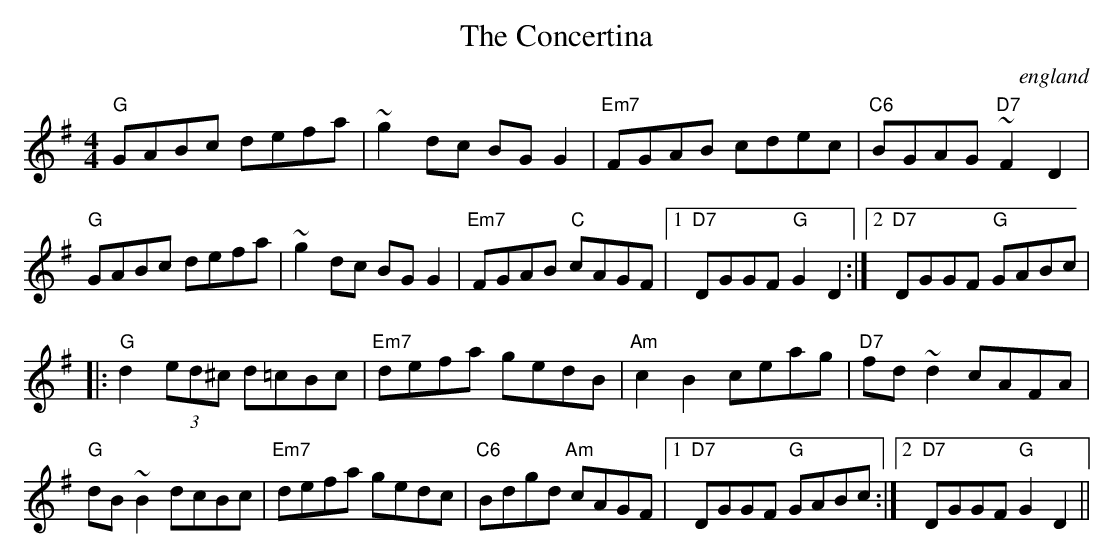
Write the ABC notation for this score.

X:1
T:Concertina, The
O:england
M:4/4
L:1/8
K:G
"G"GABc defa|~g2 dc BG G2|"Em7"FGAB cdec|"C6"BGAG "D7"~F2 D2|
"G"GABc defa|~g2 dc BG G2|"Em7"FGAB "C"cAGF|1 "D7"DGGF "G"G2 D2:|2 "D7"DGGF "G"GABc|
|:"G"d2 (3ed^c d=cBc|"Em7"defa gedB|"Am"c2 B2 ceag|"D7"fd ~d2 cAFA|
"G"dB ~B2 dcBc|"Em7"defa gedc|"C6"Bdgd "Am"cAGF|1 "D7"DGGF "G"GABc:|2 "D7"DGGF "G"G2 D2||
